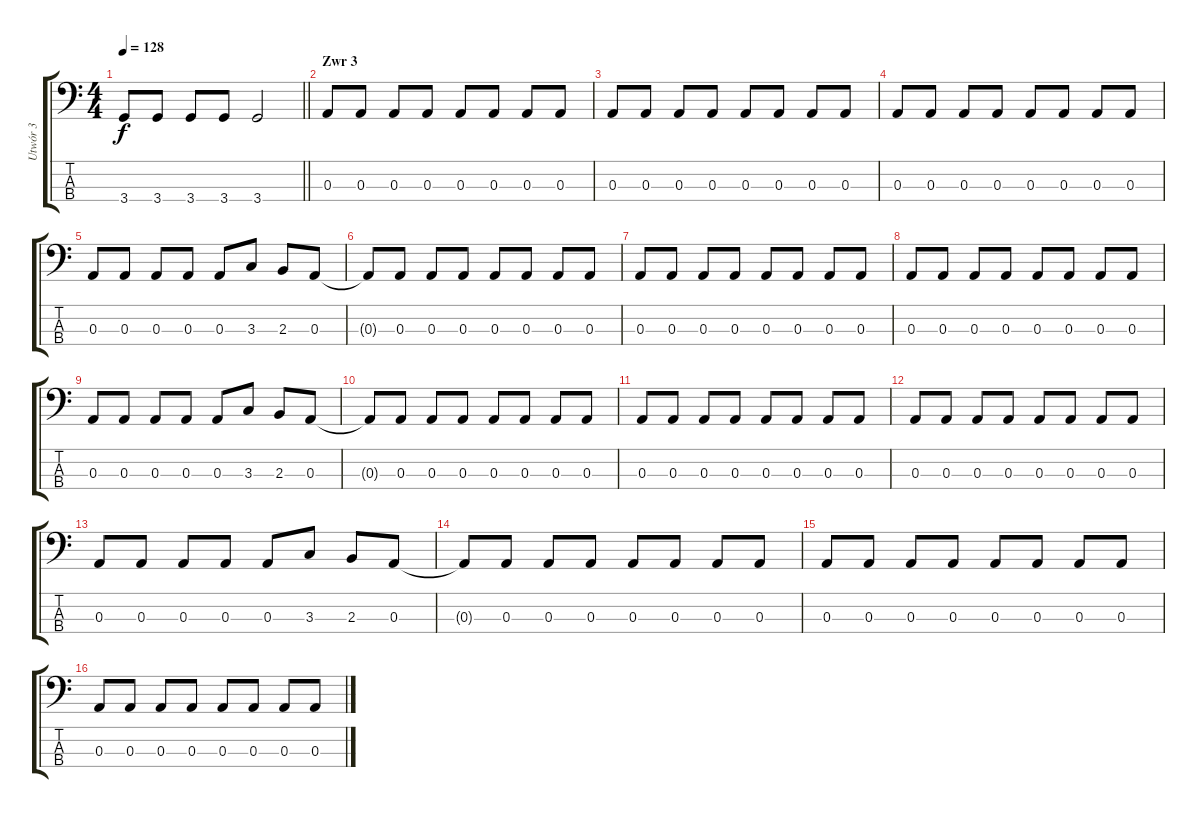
\track ("Utwór 3" "Utwór 3") {instrument electricbassfinger}
\staff {score tabs}
\tuning (G2 D2 A1 E1) {hide}
\ts (4 4)
\tempo 128
\clef f4
\barLineRight lightlight
\ks c
3.4.8{dy f} 3.4.8 3.4.8 3.4.8 3.4.2 |
\section ("" "Zwr 3")
0.3.8 0.3.8 0.3.8 0.3.8 0.3.8 0.3.8 0.3.8 0.3.8 |
0.3.8 0.3.8 0.3.8 0.3.8 0.3.8 0.3.8 0.3.8 0.3.8 |
0.3.8 0.3.8 0.3.8 0.3.8 0.3.8 0.3.8 0.3.8 0.3.8 |
0.3.8 0.3.8 0.3.8 0.3.8 0.3.8 3.3.8 2.3.8 0.3.8 |
0.3{t}.8 0.3.8 0.3.8 0.3.8 0.3.8 0.3.8 0.3.8 0.3.8 |
0.3.8 0.3.8 0.3.8 0.3.8 0.3.8 0.3.8 0.3.8 0.3.8 |
0.3.8 0.3.8 0.3.8 0.3.8 0.3.8 0.3.8 0.3.8 0.3.8 |
0.3.8 0.3.8 0.3.8 0.3.8 0.3.8 3.3.8 2.3.8 0.3.8 |
0.3{t}.8 0.3.8 0.3.8 0.3.8 0.3.8 0.3.8 0.3.8 0.3.8 |
0.3.8 0.3.8 0.3.8 0.3.8 0.3.8 0.3.8 0.3.8 0.3.8 |
0.3.8 0.3.8 0.3.8 0.3.8 0.3.8 0.3.8 0.3.8 0.3.8 |
0.3.8 0.3.8 0.3.8 0.3.8 0.3.8 3.3.8 2.3.8 0.3.8 |
0.3{t}.8 0.3.8 0.3.8 0.3.8 0.3.8 0.3.8 0.3.8 0.3.8 |
0.3.8 0.3.8 0.3.8 0.3.8 0.3.8 0.3.8 0.3.8 0.3.8 |
0.3.8 0.3.8 0.3.8 0.3.8 0.3.8 0.3.8 0.3.8 0.3.8
